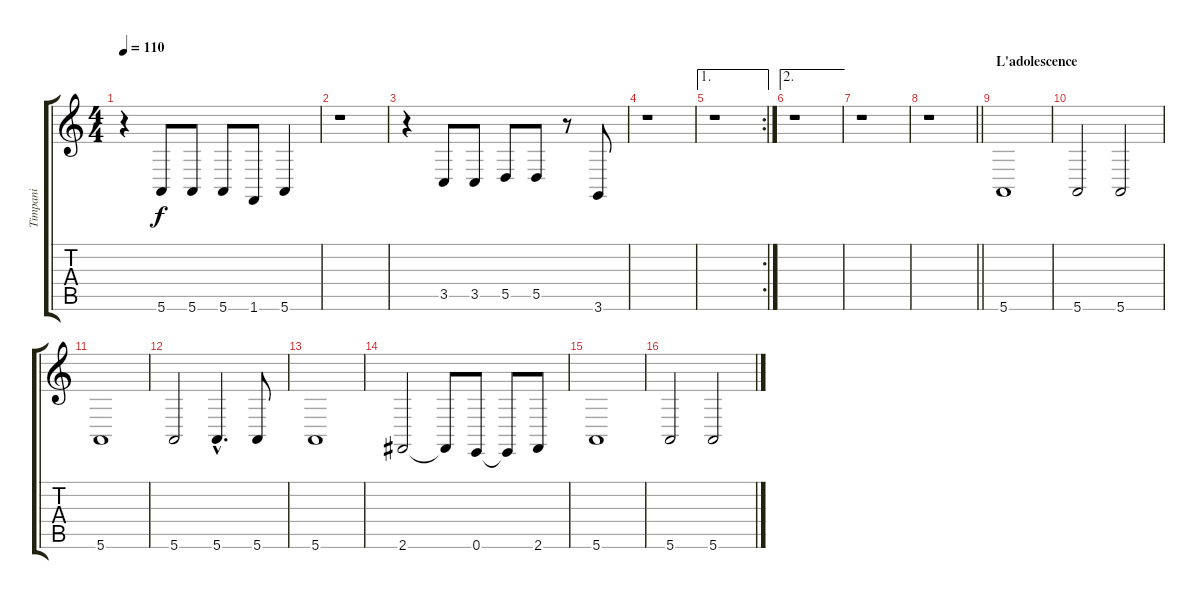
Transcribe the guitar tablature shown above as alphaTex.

\track ("Timpani" "Timpani") {instrument timpani}
\staff {score tabs}
\tuning (E4 B3 G3 D3 A2 E2) {hide}
\ts (4 4)
\tempo 110
\clef g2
\ks c
r.4{dy f} 5.6.8 5.6.8 5.6.8 1.6.8 5.6.4 |
r.1 |
r.4 3.5.8 3.5.8 5.5.8 5.5.8 r.8 3.6.8 |
r.1 |
\ae 1
\rc 2
r.1 |
\ae 2
r.1 |
r.1 |
\barLineRight lightlight
r.1 |
\section ("" "L'adolescence")
5.6.1{volume 6} |
5.6.2 5.6.2 |
5.6.1 |
5.6.2 5.6{hac}.4{d} 5.6.8 |
5.6.1 |
2.6.2 2.6{t}.8 0.6.8 0.6{t}.8 2.6.8 |
5.6.1{volume 8} |
5.6.2 5.6.2
